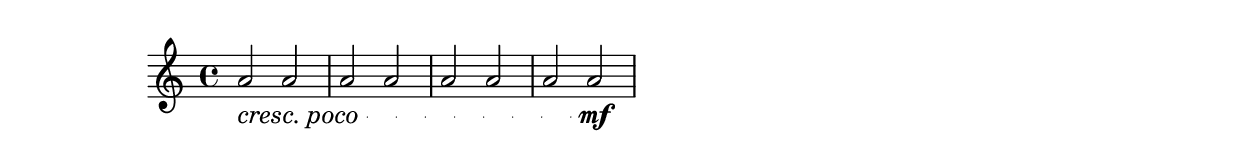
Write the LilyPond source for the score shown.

%% DO NOT EDIT this file manually; it is automatically
%% generated from LSR http://lsr.dsi.unimi.it
%% Make any changes in LSR itself, or in Documentation/snippets/new/ ,
%% and then run scripts/auxiliar/makelsr.py
%%
%% This file is in the public domain.
\version "2.12.2"

\header {
  lsrtags = "expressive-marks"

%% Translation of GIT committish: fa19277d20f8ab0397c560eb0e7b814bd804ecec
  texidoces = "
Se puede modificar el texto empleado para los crescendos y
decrescendos modificando las propiedades de contexto
@code{crescendoText} y @code{decrescendoText}.  El estilo de la
línea de extensión se puede cambiar modificando la propiedad
@code{'style} de @code{DynamicTextSpanner}.  El valor
predeterminado es @code{'hairpin} (regulador), y entre otros
valores posibles se encuentran @code{'line} (línea),
@code{'dashed-line} (línea discontinua) y @code{'dotted-line}
(línea de puntos):

"
  doctitlees = "Cambiar el texto y los estilos de objeto de extensión para las indicaciones dinámicas textuales"


%% Translation of GIT committish: 0a868be38a775ecb1ef935b079000cebbc64de40
texidocde = "
Der Text, der für Crescendo und Decrescendo gesetzt wird, kann geändert
werden, indem man die Eigenschaften @code{crescendoText} und
@code{decrescendoText} verändert.  Der Stil des Streckers kann auch
geändert werden, indem die @code{'style}-Eigenschaft des
@code{DynamicTextSpanner} beeinflusst wird.  Der Standardwert ist
@code{'hairpin}, andere Möglichkeiten sind @code{'line}, @code{'dashed-line}
und @code{'dotted-line}.
"
  doctitlede = "Text und Strecker-Stile für Dynamik-Texte ändern"

%% Translation of GIT committish: 4ab2514496ac3d88a9f3121a76f890c97cedcf4e
  texidocfr = "
Le texte par défaut des crescendos et decrescendos se change en
modifiant les propriétés de contexte @code{crescendoText} et
@code{decrescendoText}. L'aspect de la ligne d'extension est fonction
de la propriété @code{'style} du @code{DynamicTextSpanner}.  Sa valeur
par défaut est @code{'hairpin}, mais d'autres valeurs sont disponibles,
comme @code{'line}, @code{'dashed-line} et @code{'dotted-line}.

"
  doctitlefr = "Modifidation du texte et de l'extension de nuances textuelles"


  texidoc = "
The text used for crescendos and decrescendos can be changed by
modifying the context properties @code{crescendoText} and
@code{decrescendoText}. The style of the spanner line can be changed by
modifying the @code{'style} property of @code{DynamicTextSpanner}.  The
default value is @code{'hairpin}, and other possible values include
@code{'line}, @code{'dashed-line} and @code{'dotted-line}.

"
  doctitle = "Changing text and spanner styles for text dynamics"
} % begin verbatim

\relative c'' {
  \set crescendoText = \markup { \italic { cresc. poco } }
  \set crescendoSpanner = #'text
  \override DynamicTextSpanner #'style = #'dotted-line
  a2\< a
  a2 a
  a2 a
  a2 a\mf
}
